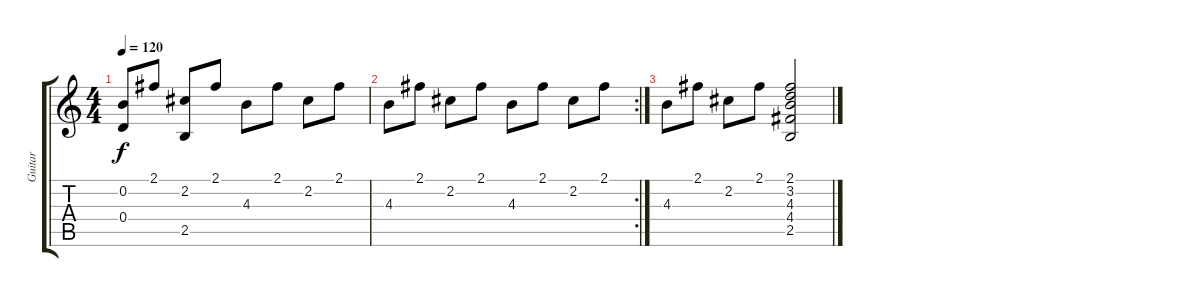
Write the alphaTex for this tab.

\track ("Guitar" "Guitar") {instrument electricguitarjazz}
\staff {score tabs}
\tuning (E4 B3 G3 D3 A2 E2) {hide}
\ts (4 4)
\tempo 120
\clef g2
\ks c
(0.2 0.4).8{dy f} 2.1.8 (2.2 2.5).8 2.1.8 4.3.8 2.1.8 2.2.8 2.1.8 |
\rc 2
4.3.8 2.1.8 2.2.8 2.1.8 4.3.8 2.1.8 2.2.8 2.1.8 |
4.3.8 2.1.8 2.2.8 2.1.8 (2.1 3.2 4.3 4.4 2.5).2
